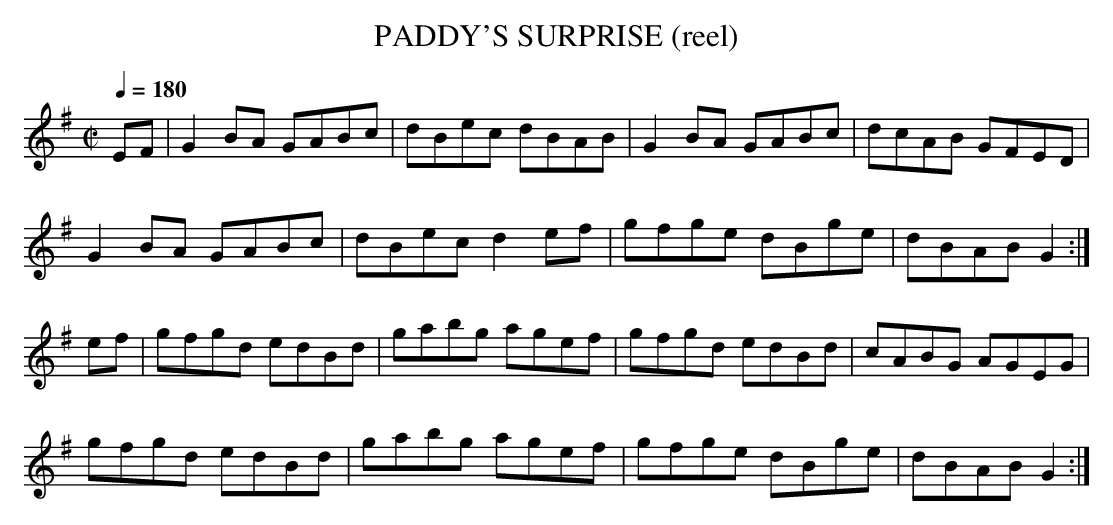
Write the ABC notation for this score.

X:1
T:PADDY'S SURPRISE (reel)
Q:1/4=180
M:C|
L:1/8
K:G
EF|G2BA GABc|dBec dBAB|G2BA GABc|dcAB GFED|
G2BA GABc|dBec d2ef|gfge dBge|dBAB G2 :|
ef|gfgd edBd|gabg agef|gfgd edBd|cABG AGEG|
gfgd edBd|gabg agef|gfge dBge|dBAB G2 :|
